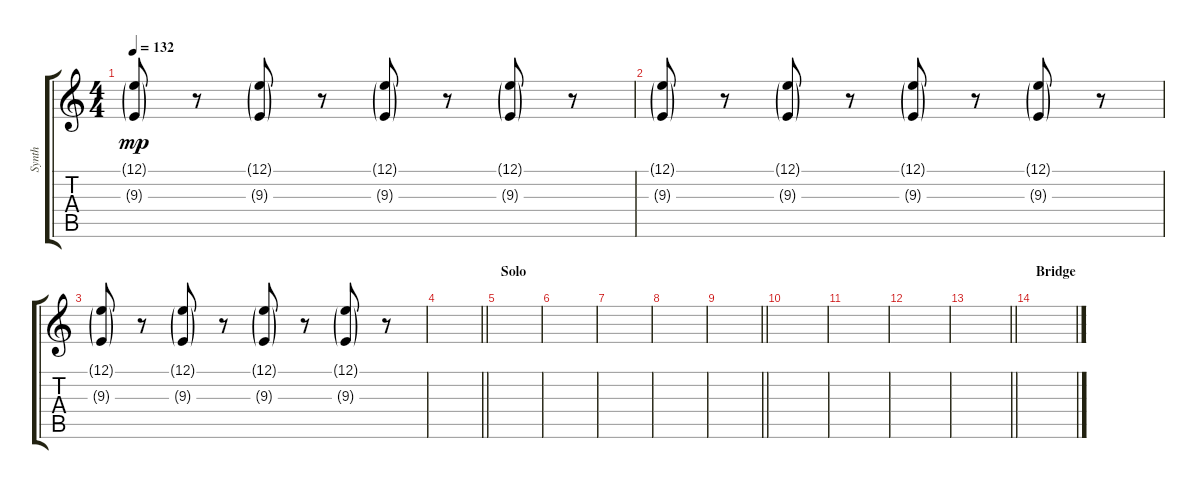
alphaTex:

\track ("Synth" "Synth") {instrument lead2sawtooth}
\staff {score tabs}
\tuning (E4 B3 G3 D3 A2 E2) {hide}
\ts (4 4)
\tempo 132
\clef g2
\ks c
(12.1{g} 9.3{g}).8{dy mp} r.8 (12.1{g} 9.3{g}).8 r.8 (12.1{g} 9.3{g}).8 r.8 (12.1{g} 9.3{g}).8 r.8 |
(12.1{g} 9.3{g}).8 r.8 (12.1{g} 9.3{g}).8 r.8 (12.1{g} 9.3{g}).8 r.8 (12.1{g} 9.3{g}).8 r.8 |
(12.1{g} 9.3{g}).8 r.8 (12.1{g} 9.3{g}).8 r.8 (12.1{g} 9.3{g}).8 r.8 (12.1{g} 9.3{g}).8 r.8 |
\barLineRight lightlight
|
\section ("" "Solo")
|
|
|
|
\barLineRight lightlight
|
|
|
|
\barLineRight lightlight
|
\section ("" "Bridge")
